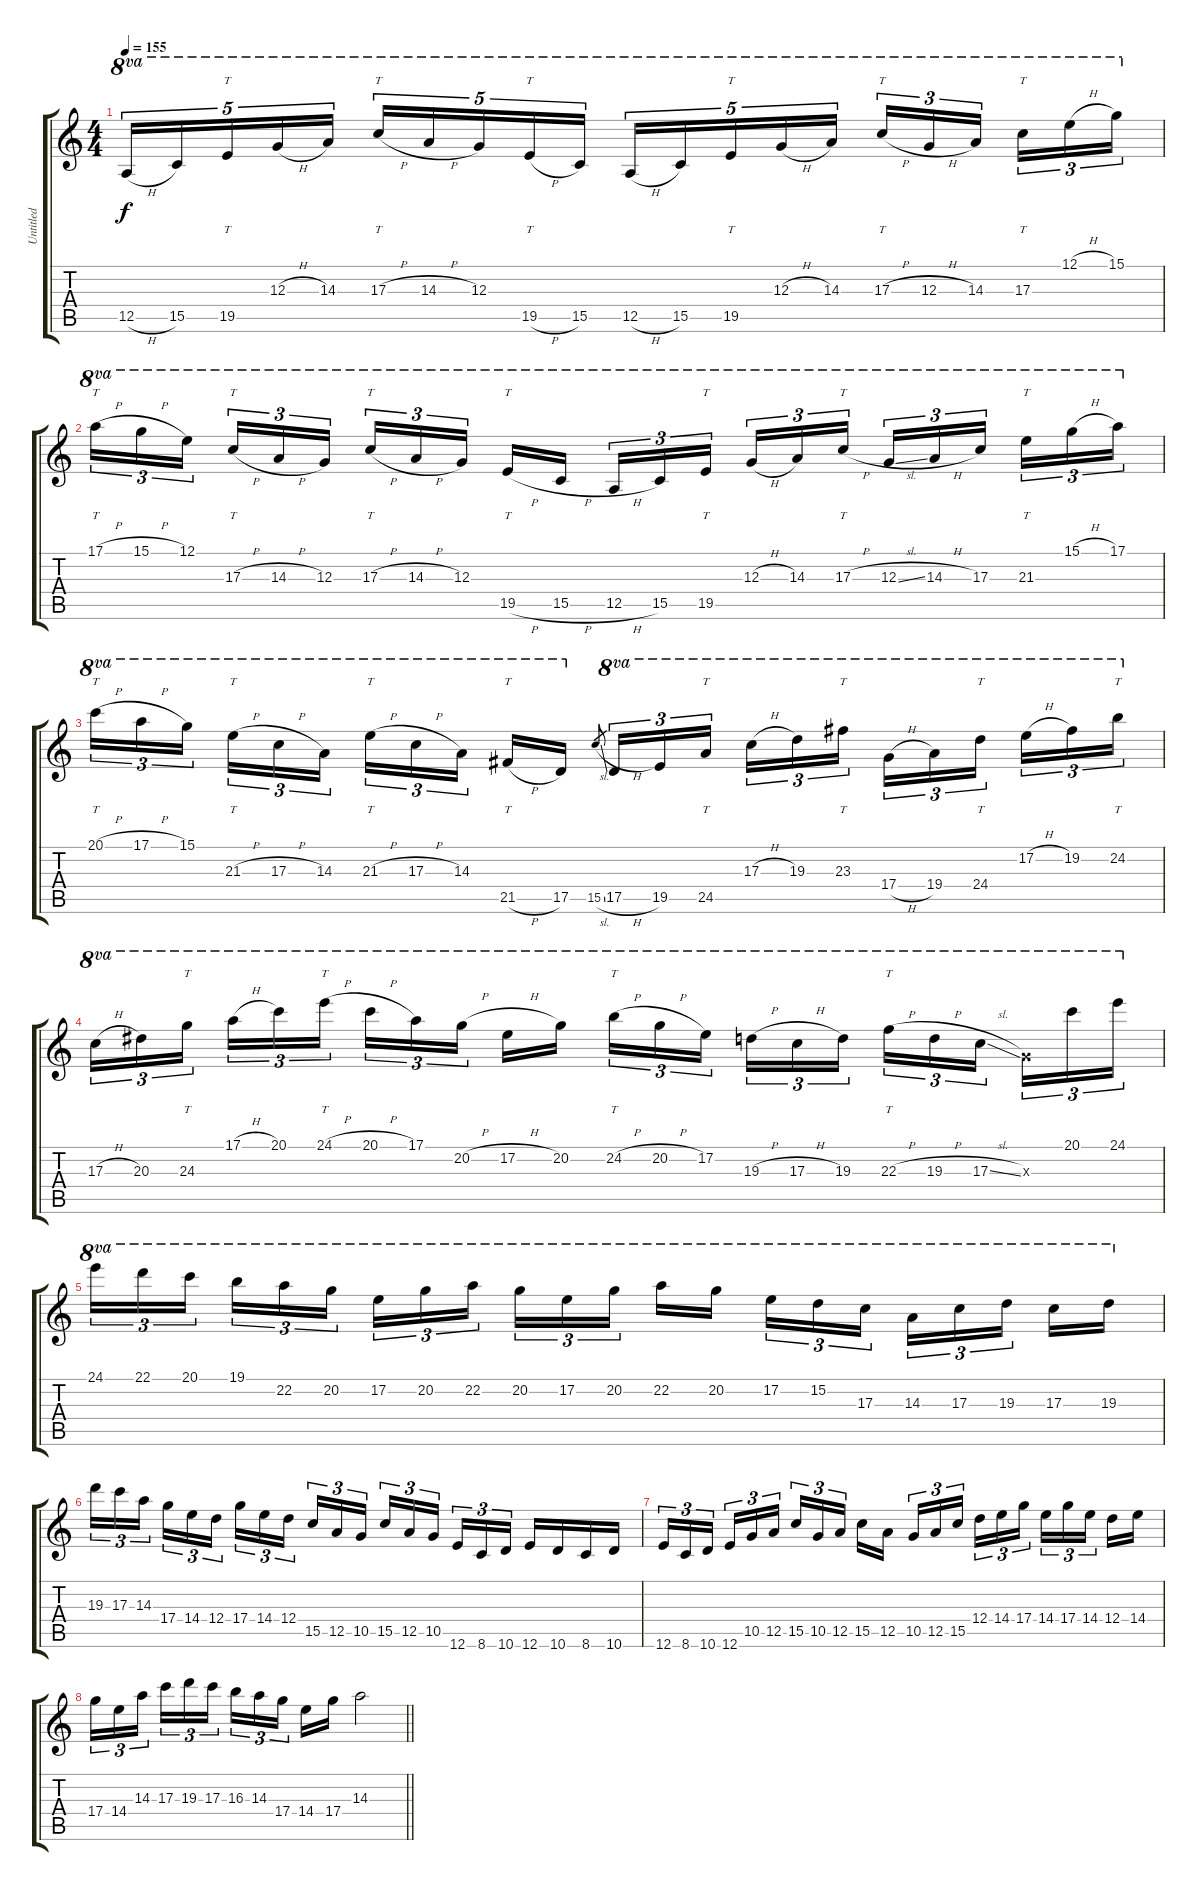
\track ("Untitled" "Untitled") {instrument overdrivenguitar}
\staff {score tabs}
\tuning (E4 B3 G3 D3 A2 E2) {hide}
\ts (4 4)
\tempo 155
\clef g2
\ks c
12.5{h}.16{tu (5 4) ot 8va dy f} 15.5.16{tu (5 4) ot 8va} 19.5.16{tt tu (5 4) ot 8va} 12.3{h}.16{tu (5 4) ot 8va} 14.3.16{tu (5 4) ot 8va} 17.3{h}.16{tt tu (5 4) ot 8va} 14.3{h}.16{tu (5 4) ot 8va} 12.3.16{tu (5 4) ot 8va} 19.5{h}.16{tt tu (5 4) ot 8va} 15.5.16{tu (5 4) ot 8va} 12.5{h}.16{tu (5 4) ot 8va} 15.5.16{tu (5 4) ot 8va} 19.5.16{tt tu (5 4) ot 8va} 12.3{h}.16{tu (5 4) ot 8va} 14.3.16{tu (5 4) ot 8va} 17.3{h}.16{tt tu (3 2) ot 8va} 12.3{h}.16{tu (3 2) ot 8va} 14.3.16{tu (3 2) ot 8va beam splitsecondary} 17.3.16{tt tu (3 2) ot 8va} 12.1{h}.16{tu (3 2) ot 8va} 15.1.16{tu (3 2) ot 8va} |
17.1{h}.16{tt tu (3 2) ot 8va} 15.1{h}.16{tu (3 2) ot 8va} 12.1.16{tu (3 2) ot 8va beam splitsecondary} 17.3{h}.16{tt tu (3 2) ot 8va} 14.3{h}.16{tu (3 2) ot 8va} 12.3.16{tu (3 2) ot 8va} 17.3{h}.16{tt tu (3 2) ot 8va} 14.3{h}.16{tu (3 2) ot 8va} 12.3.16{tu (3 2) ot 8va beam splitsecondary} 19.5{h}.16{tt ot 8va} 15.5{h}.16{ot 8va} 12.5{h}.16{tu (3 2) ot 8va} 15.5.16{tu (3 2) ot 8va} 19.5.16{tt tu (3 2) ot 8va beam splitsecondary} 12.3{h}.16{tu (3 2) ot 8va} 14.3.16{tu (3 2) ot 8va} 17.3{h}.16{tt tu (3 2) ot 8va} 12.3{sl}.16{tu (3 2) ot 8va} 14.3{h}.16{tu (3 2) ot 8va} 17.3.16{tu (3 2) ot 8va beam splitsecondary} 21.3.16{tt tu (3 2) ot 8va} 15.1{h}.16{tu (3 2) ot 8va} 17.1.16{tu (3 2) ot 8va} |
20.1{h}.16{tt tu (3 2) ot 8va} 17.1{h}.16{tu (3 2) ot 8va} 15.1.16{tu (3 2) ot 8va beam splitsecondary} 21.3{h}.16{tt tu (3 2) ot 8va} 17.3{h}.16{tu (3 2) ot 8va} 14.3.16{tu (3 2) ot 8va} 21.3{h}.16{tt tu (3 2) ot 8va} 17.3{h}.16{tu (3 2) ot 8va} 14.3.16{tu (3 2) ot 8va beam splitsecondary} 21.5{h}.16{tt ot 8va} 17.5.16{ot 8va} 15.5{sl}.8{gr} 17.5{h}.16{tu (3 2) ot 8va} 19.5.16{tu (3 2) ot 8va} 24.5.16{tt tu (3 2) ot 8va beam splitsecondary} 17.3{h}.16{tu (3 2) ot 8va} 19.3.16{tu (3 2) ot 8va} 23.3.16{tt tu (3 2) ot 8va} 17.4{h}.16{tu (3 2) ot 8va} 19.4.16{tu (3 2) ot 8va} 24.4.16{tt tu (3 2) ot 8va beam splitsecondary} 17.2{h}.16{tu (3 2) ot 8va} 19.2.16{tu (3 2) ot 8va} 24.2.16{tt tu (3 2) ot 8va} |
17.3{h}.16{tu (3 2) ot 8va} 20.3.16{tu (3 2) ot 8va} 24.3.16{tt tu (3 2) ot 8va beam splitsecondary} 17.1{h}.16{tu (3 2) ot 8va} 20.1.16{tu (3 2) ot 8va} 24.1{h}.16{tt tu (3 2) ot 8va} 20.1{h}.16{tu (3 2) ot 8va} 17.1.16{tu (3 2) ot 8va} 20.2{h}.16{tu (3 2) ot 8va beam splitsecondary} 17.2{h}.16{ot 8va} 20.2.16{ot 8va} 24.2{h}.16{tt tu (3 2) ot 8va} 20.2{h}.16{tu (3 2) ot 8va} 17.2.16{tu (3 2) ot 8va beam splitsecondary} 19.3{h}.16{tu (3 2) ot 8va} 17.3{h}.16{tu (3 2) ot 8va} 19.3.16{tu (3 2) ot 8va} 22.3{h}.16{tt tu (3 2) ot 8va} 19.3{h}.16{tu (3 2) ot 8va} 17.3{sl}.16{tu (3 2) ot 8va beam splitsecondary} 12.3{x}.16{tu (3 2) ot 8va} 20.1.16{tu (3 2) ot 8va} 24.1.16{tu (3 2) ot 8va} |
24.1.16{tu (3 2) ot 8va} 22.1.16{tu (3 2) ot 8va} 20.1.16{tu (3 2) ot 8va beam splitsecondary} 19.1.16{tu (3 2) ot 8va} 22.2.16{tu (3 2) ot 8va} 20.2.16{tu (3 2) ot 8va} 17.2.16{tu (3 2) ot 8va} 20.2.16{tu (3 2) ot 8va} 22.2.16{tu (3 2) ot 8va beam splitsecondary} 20.2.16{tu (3 2) ot 8va} 17.2.16{tu (3 2) ot 8va} 20.2.16{tu (3 2) ot 8va} 22.2.16{ot 8va} 20.2.16{ot 8va beam splitsecondary} 17.2.16{tu (3 2) ot 8va} 15.2.16{tu (3 2) ot 8va} 17.3.16{tu (3 2) ot 8va} 14.3.16{tu (3 2) ot 8va} 17.3.16{tu (3 2) ot 8va} 19.3.16{tu (3 2) ot 8va beam splitsecondary} 17.3.16{ot 8va} 19.3.16{ot 8va} |
19.3.16{tu (3 2)} 17.3.16{tu (3 2)} 14.3.16{tu (3 2) beam splitsecondary} 17.4.16{tu (3 2)} 14.4.16{tu (3 2)} 12.4.16{tu (3 2)} 17.4.16{tu (3 2)} 14.4.16{tu (3 2)} 12.4.16{tu (3 2) beam splitsecondary} 15.5.16{tu (3 2)} 12.5.16{tu (3 2)} 10.5.16{tu (3 2)} 15.5.16{tu (3 2)} 12.5.16{tu (3 2)} 10.5.16{tu (3 2) beam splitsecondary} 12.6.16{tu (3 2)} 8.6.16{tu (3 2)} 10.6.16{tu (3 2)} 12.6.16 10.6.16 8.6.16 10.6.16 |
12.6.16{tu (3 2)} 8.6.16{tu (3 2)} 10.6.16{tu (3 2) beam splitsecondary} 12.6.16{tu (3 2)} 10.5.16{tu (3 2)} 12.5.16{tu (3 2)} 15.5.16{tu (3 2)} 10.5.16{tu (3 2)} 12.5.16{tu (3 2) beam splitsecondary} 15.5.16 12.5.16 10.5.16{tu (3 2)} 12.5.16{tu (3 2)} 15.5.16{tu (3 2) beam splitsecondary} 12.4.16{tu (3 2)} 14.4.16{tu (3 2)} 17.4.16{tu (3 2)} 14.4.16{tu (3 2)} 17.4.16{tu (3 2)} 14.4.16{tu (3 2) beam splitsecondary} 12.4.16 14.4.16 |
\barLineRight lightlight
17.4.16{tu (3 2)} 14.4.16{tu (3 2)} 14.3.16{tu (3 2) beam splitsecondary} 17.3.16{tu (3 2)} 19.3.16{tu (3 2)} 17.3.16{tu (3 2)} 16.3.16{tu (3 2)} 14.3.16{tu (3 2)} 17.4.16{tu (3 2) beam splitsecondary} 14.4.16 17.4.16 14.3.2
